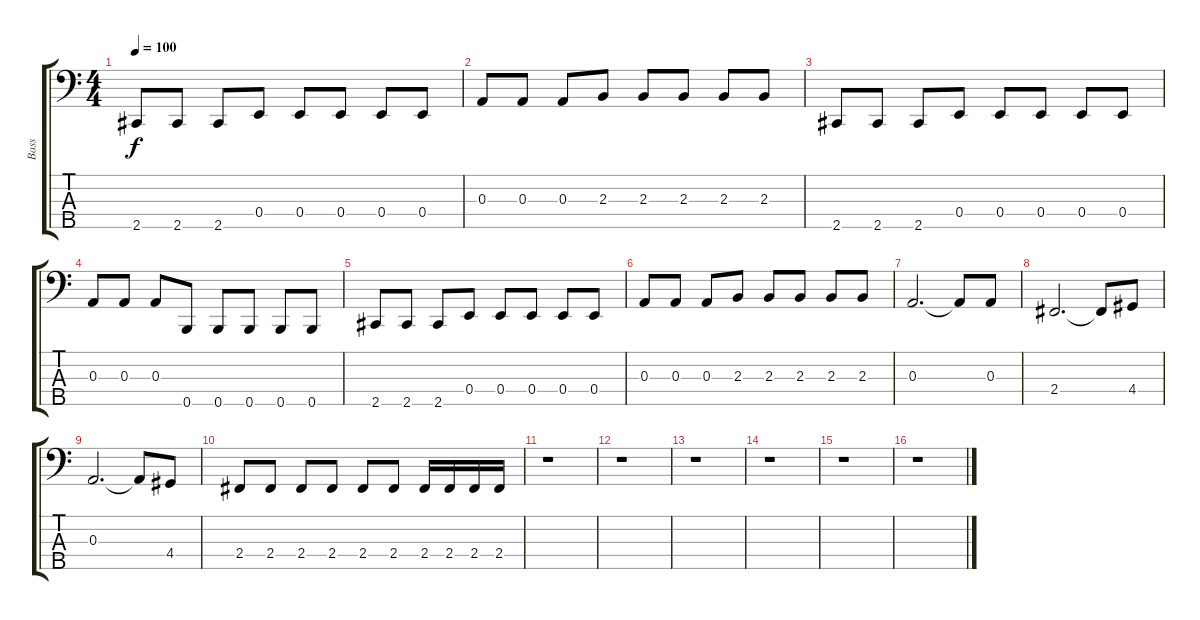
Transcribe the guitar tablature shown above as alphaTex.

\track ("Bass" "Bass") {instrument electricbassfinger}
\staff {score tabs}
\tuning (G2 D2 A1 E1 B0) {hide}
\ts (4 4)
\tempo 100
\clef f4
\ks c
2.5.8{dy f} 2.5.8 2.5.8 0.4.8 0.4.8 0.4.8 0.4.8 0.4.8 |
0.3.8 0.3.8 0.3.8 2.3.8 2.3.8 2.3.8 2.3.8 2.3.8 |
2.5.8 2.5.8 2.5.8 0.4.8 0.4.8 0.4.8 0.4.8 0.4.8 |
0.3.8 0.3.8 0.3.8 0.5.8 0.5.8 0.5.8 0.5.8 0.5.8 |
2.5.8 2.5.8 2.5.8 0.4.8 0.4.8 0.4.8 0.4.8 0.4.8 |
0.3.8 0.3.8 0.3.8 2.3.8 2.3.8 2.3.8 2.3.8 2.3.8 |
0.3.2{d} 0.3{t}.8 0.3.8 |
2.4.2{d} 2.4{t}.8 4.4.8 |
0.3.2{d} 0.3{t}.8 4.4.8 |
2.4.8 2.4.8 2.4.8 2.4.8 2.4.8 2.4.8 2.4.16 2.4.16 2.4.16 2.4.16 |
r.1 |
r.1 |
r.1 |
r.1 |
r.1 |
r.1
